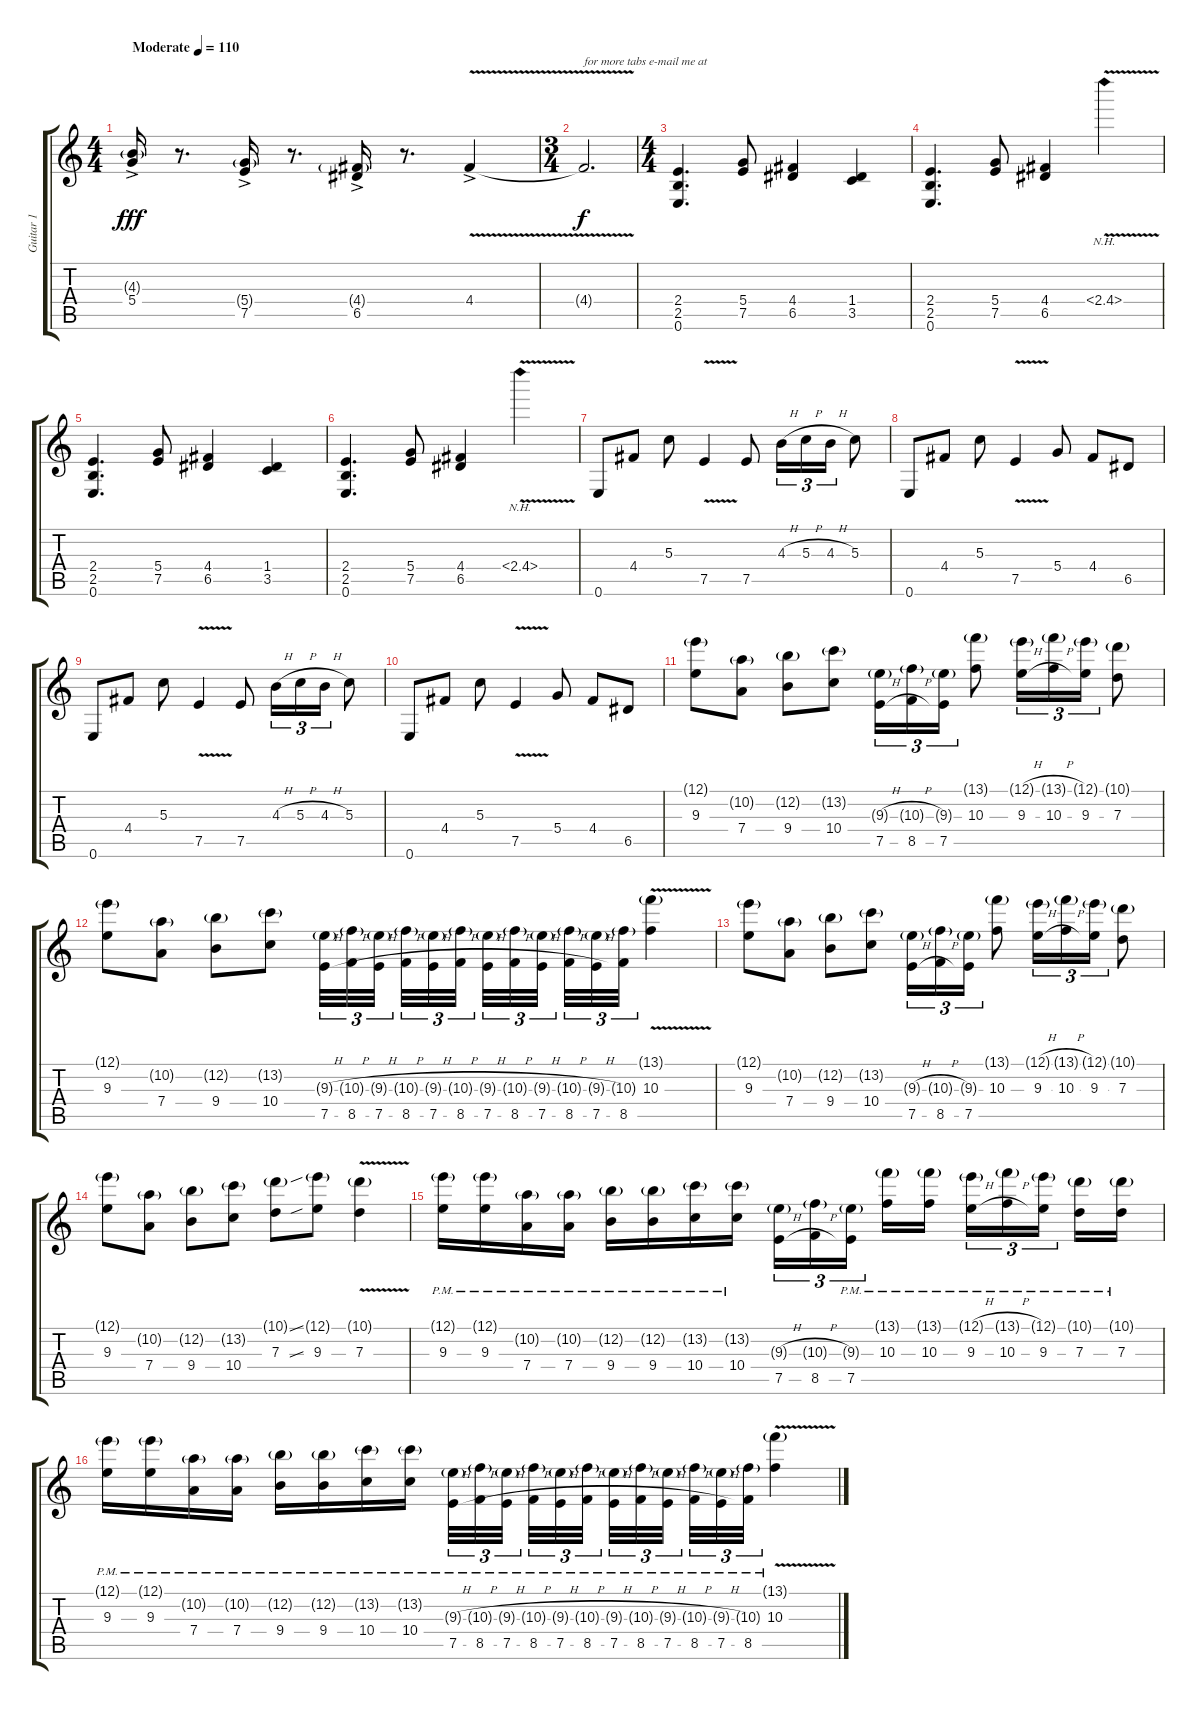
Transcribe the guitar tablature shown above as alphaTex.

\track ("Guitar 1" "Guitar 1") {instrument distortionguitar}
\staff {score tabs}
\tuning (E4 B3 G3 D3 A2 E2) {hide}
\ts (4 4)
\tempo (110 "Moderate")
\clef g2
\ks c
(4.3{g} 5.4{ac}).16{txt "" dy fff instrument distortionguitar} r.8{d} (5.4{g} 7.5{ac}).16 r.8{d} (4.4{g} 6.5{ac}).16 r.8{d} 4.4{v ac}.4 |
\ts (3 4)
4.4{t}.2{d txt "for more tabs e-mail me at" dy f} |
\ts (4 4)
(2.4 2.5 0.6).4{d} (5.4 7.5).8 (4.4 6.5).4 (1.4 3.5).4 |
(2.4 2.5 0.6).4{d} (5.4 7.5).8 (4.4 6.5).4 2.4{nh v}.4 |
(2.4 2.5 0.6).4{d} (5.4 7.5).8 (4.4 6.5).4 (1.4 3.5).4 |
(2.4 2.5 0.6).4{d} (5.4 7.5).8 (4.4 6.5).4 2.4{nh v}.4 |
0.6.8 4.4.8 5.3.8 7.5{v}.4 7.5.8 4.3{h}.16{tu (3 2)} 5.3{h}.16{tu (3 2)} 4.3{h}.16{tu (3 2)} 5.3.8 |
0.6.8 4.4.8 5.3.8 7.5{v}.4 5.4.8 4.4.8 6.5.8 |
0.6.8 4.4.8 5.3.8 7.5{v}.4 7.5.8 4.3{h}.16{tu (3 2)} 5.3{h}.16{tu (3 2)} 4.3{h}.16{tu (3 2)} 5.3.8 |
0.6.8 4.4.8 5.3.8 7.5{v}.4 5.4.8 4.4.8 6.5.8 |
(12.1{g} 9.3).8 (10.2{g} 7.4).8 (12.2{g} 9.4).8 (13.2{g} 10.4).8 (9.3{h g} 7.5{h}).16{tu (3 2)} (10.3{h g} 8.5{h}).16{tu (3 2)} (9.3{g} 7.5).16{tu (3 2)} (13.1{g} 10.3).8 (12.1{h g} 9.3{h}).16{tu (3 2)} (13.1{h g} 10.3{h}).16{tu (3 2)} (12.1{g} 9.3).16{tu (3 2)} (10.1{g} 7.3).8 |
(12.1{g} 9.3).8 (10.2{g} 7.4).8 (12.2{g} 9.4).8 (13.2{g} 10.4).8 (9.3{h g} 7.5{h}).32{tu (3 2)} (10.3{h g} 8.5{h}).32{tu (3 2)} (9.3{h g} 7.5{h}).32{tu (3 2)} (10.3{h g} 8.5{h}).32{tu (3 2)} (9.3{h g} 7.5{h}).32{tu (3 2)} (10.3{h g} 8.5{h}).32{tu (3 2)} (9.3{h g} 7.5{h}).32{tu (3 2)} (10.3{h g} 8.5{h}).32{tu (3 2)} (9.3{h g} 7.5{h}).32{tu (3 2)} (10.3{h g} 8.5{h}).32{tu (3 2)} (9.3{h g} 7.5{h}).32{tu (3 2)} (10.3{g} 8.5).32{tu (3 2)} (13.1{v g} 10.3{v}).4 |
(12.1{g} 9.3).8 (10.2{g} 7.4).8 (12.2{g} 9.4).8 (13.2{g} 10.4).8 (9.3{h g} 7.5{h}).16{tu (3 2)} (10.3{h g} 8.5{h}).16{tu (3 2)} (9.3{g} 7.5).16{tu (3 2)} (13.1{g} 10.3).8 (12.1{h g} 9.3{h}).16{tu (3 2)} (13.1{h g} 10.3{h}).16{tu (3 2)} (12.1{g} 9.3).16{tu (3 2)} (10.1{g} 7.3).8 |
(12.1{g} 9.3).8 (10.2{g} 7.4).8 (12.2{g} 9.4).8 (13.2{g} 10.4).8 (10.1{ss g} 7.3{ss}).8 (12.1{g} 9.3).8 (10.1{v g} 7.3{v}).4 |
(12.1{g pm} 9.3{pm}).16 (12.1{g pm} 9.3{pm}).16 (10.2{g pm} 7.4{pm}).16 (10.2{g pm} 7.4{pm}).16 (12.2{g pm} 9.4{pm}).16 (12.2{g pm} 9.4{pm}).16 (13.2{g pm} 10.4{pm}).16 (13.2{g pm} 10.4{pm}).16 (9.3{h g} 7.5{h}).16{tu (3 2)} (10.3{h g} 8.5{h}).16{tu (3 2)} (9.3{g pm} 7.5{pm}).16{tu (3 2)} (13.1{g pm} 10.3{pm}).16 (13.1{g pm} 10.3{pm}).16 (12.1{h g pm} 9.3{h pm}).16{tu (3 2)} (13.1{h g pm} 10.3{h pm}).16{tu (3 2)} (12.1{g pm} 9.3{pm}).16{tu (3 2)} (10.1{g pm} 7.3{pm}).16 (10.1{g pm} 7.3{pm}).16 |
(12.1{g pm} 9.3{pm}).16 (12.1{g pm} 9.3{pm}).16 (10.2{g pm} 7.4{pm}).16 (10.2{g pm} 7.4{pm}).16 (12.2{g pm} 9.4{pm}).16 (12.2{g pm} 9.4{pm}).16 (13.2{g pm} 10.4{pm}).16 (13.2{g pm} 10.4{pm}).16 (9.3{h g pm} 7.5{h pm}).32{tu (3 2)} (10.3{h g pm} 8.5{h pm}).32{tu (3 2)} (9.3{h g pm} 7.5{h pm}).32{tu (3 2)} (10.3{h g pm} 8.5{h pm}).32{tu (3 2)} (9.3{h g pm} 7.5{h pm}).32{tu (3 2)} (10.3{h g pm} 8.5{h pm}).32{tu (3 2)} (9.3{h g pm} 7.5{h pm}).32{tu (3 2)} (10.3{h g pm} 8.5{h pm}).32{tu (3 2)} (9.3{h g pm} 7.5{h pm}).32{tu (3 2)} (10.3{h g pm} 8.5{h pm}).32{tu (3 2)} (9.3{h g pm} 7.5{h pm}).32{tu (3 2)} (10.3{g pm} 8.5{pm}).32{tu (3 2)} (13.1{v g pm} 10.3{v pm}).4
